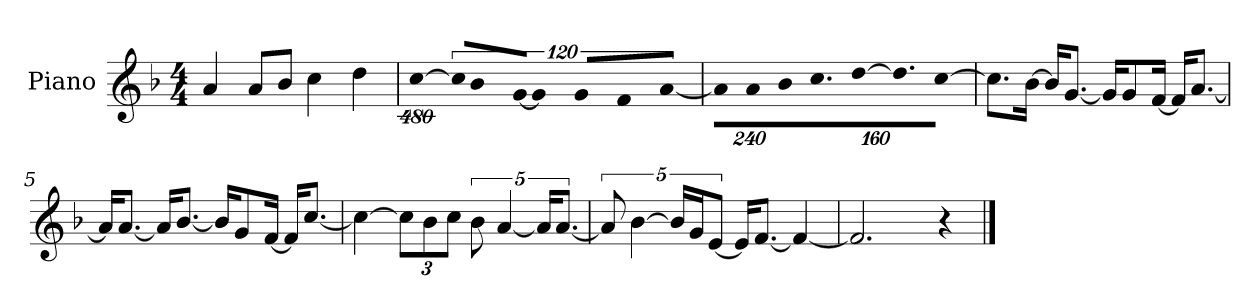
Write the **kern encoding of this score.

**kern
*part1
*staff1
*I"Piano
*I'P-no
*clefG2
*k[b-]
*M4/4
*MM90
=1
4a/
8a/L
8b-/J
4cc\
4dd\
=2
!LO:N:vis=4
[1920%427cc\
!LO:N:vis=16
1920%107cc/KL]
!LO:N:vis=8
640%71b-/
!LO:N:vis=16
[1920%107g/Jk
!LO:N:vis=4
1920%427g/]
!LO:N:vis=8
640%71g/L
!LO:N:vis=8
640%71f/
!LO:N:vis=8
[640%71a/J
=3
*Xbrackettup
!LO:N:vis=8
960%137a\L]
!LO:N:vis=8
960%137a\
!LO:N:vis=8
960%137b-\
!LO:N:vis=8.
640%137cc\
!LO:N:vis=16
[1920%137dd\K
!LO:N:vis=8.
640%137dd\]
!LO:N:vis=16
[1920%137cc\Jk
=4
8.cc\L]
[16b-\Jk
16b-/KL]
[8.g/J
16g/KL]
8g/
[16f/Jk
16f/KL]
[8.a/J
!!LO:LB:g=z
=5
16a/KL]
[8.a/J
16a/KL]
[8.b-/J
16b-/KL]
8g/
[16f/Jk
16f/KL]
[8.cc/J
=6
4cc\_
12cc\L]
12b-\
12cc\J
*brackettup
10b-\
[5a/
20a/KL]
[10.a/J
=7
10a/]
[5b-\
20b-/LL]
20g/J
[10e/J
16e/KL]
[8.f/J
4f/_
=8
2.f/]
4r
==
*-
